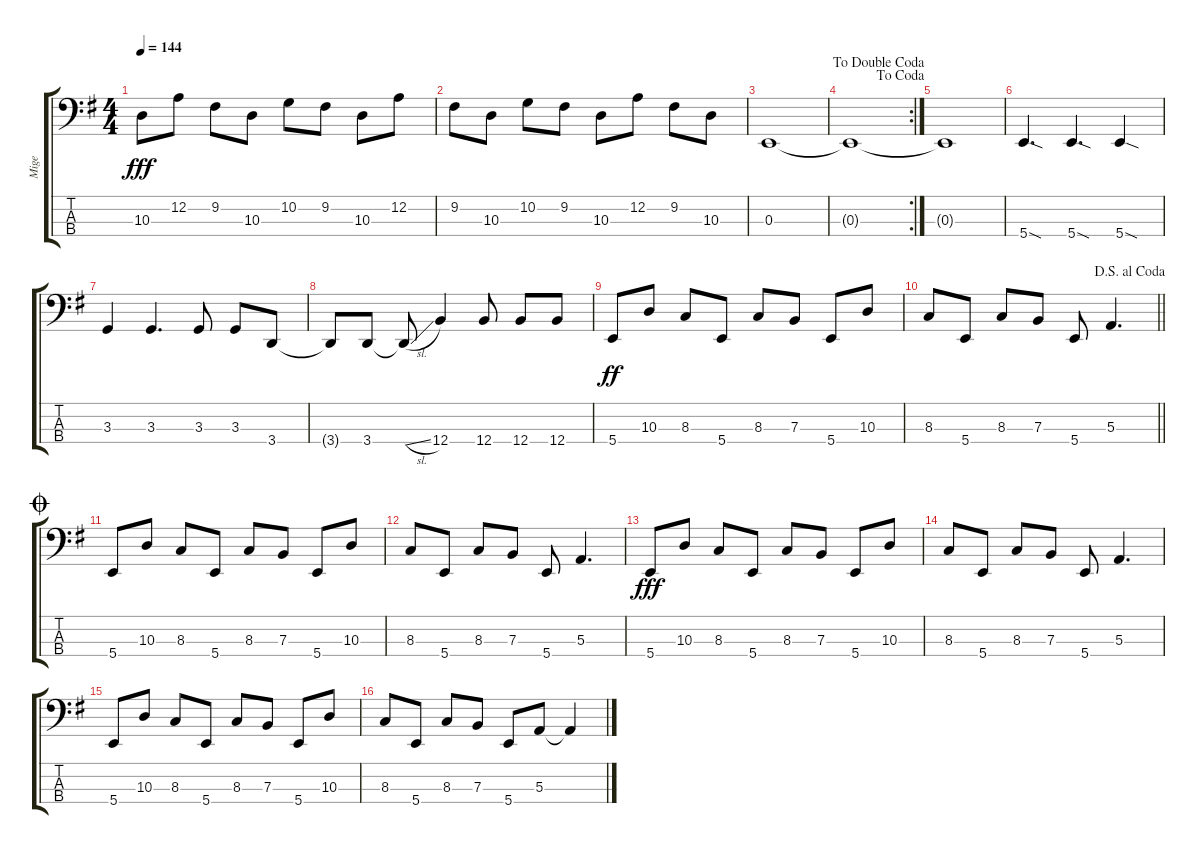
\track ("Mige" "Mige") {instrument electricbassfinger}
\staff {score tabs}
\tuning (D2 A1 E1 B0) {hide}
\ts (4 4)
\tempo 144
\clef f4
\ks g
10.3.8{dy fff} 12.2.8 9.2.8 10.3.8 10.2.8 9.2.8 10.3.8 12.2.8 |
9.2.8 10.3.8 10.2.8 9.2.8 10.3.8 12.2.8 9.2.8 10.3.8 |
0.3.1 |
\rc 2
\jump dacoda
\jump dadoublecoda
0.3{t}.1 |
0.3{t}.1 |
5.4{sod}.4{d} 5.4{sod}.4{d} 5.4{sod}.4 |
3.3.4 3.3.4{d} 3.3.8 3.3.8 3.4.8 |
3.4{t}.8 3.4.8 3.4{sl t}.8 12.4.4 12.4.8 12.4.8 12.4.8 |
5.4.8{dy ff} 10.3.8 8.3.8 5.4.8 8.3.8 7.3.8 5.4.8 10.3.8 |
\jump dalsegnoalcoda
\barLineRight lightlight
8.3.8 5.4.8 8.3.8 7.3.8 5.4.8 5.3.4{d} |
\jump coda
5.4.8 10.3.8 8.3.8 5.4.8 8.3.8 7.3.8 5.4.8 10.3.8 |
8.3.8 5.4.8 8.3.8 7.3.8 5.4.8 5.3.4{d} |
5.4.8{dy fff} 10.3.8 8.3.8 5.4.8 8.3.8 7.3.8 5.4.8 10.3.8 |
8.3.8 5.4.8 8.3.8 7.3.8 5.4.8 5.3.4{d} |
5.4.8 10.3.8 8.3.8 5.4.8 8.3.8 7.3.8 5.4.8 10.3.8 |
8.3.8 5.4.8 8.3.8 7.3.8 5.4.8 5.3.8 5.3{t}.4
